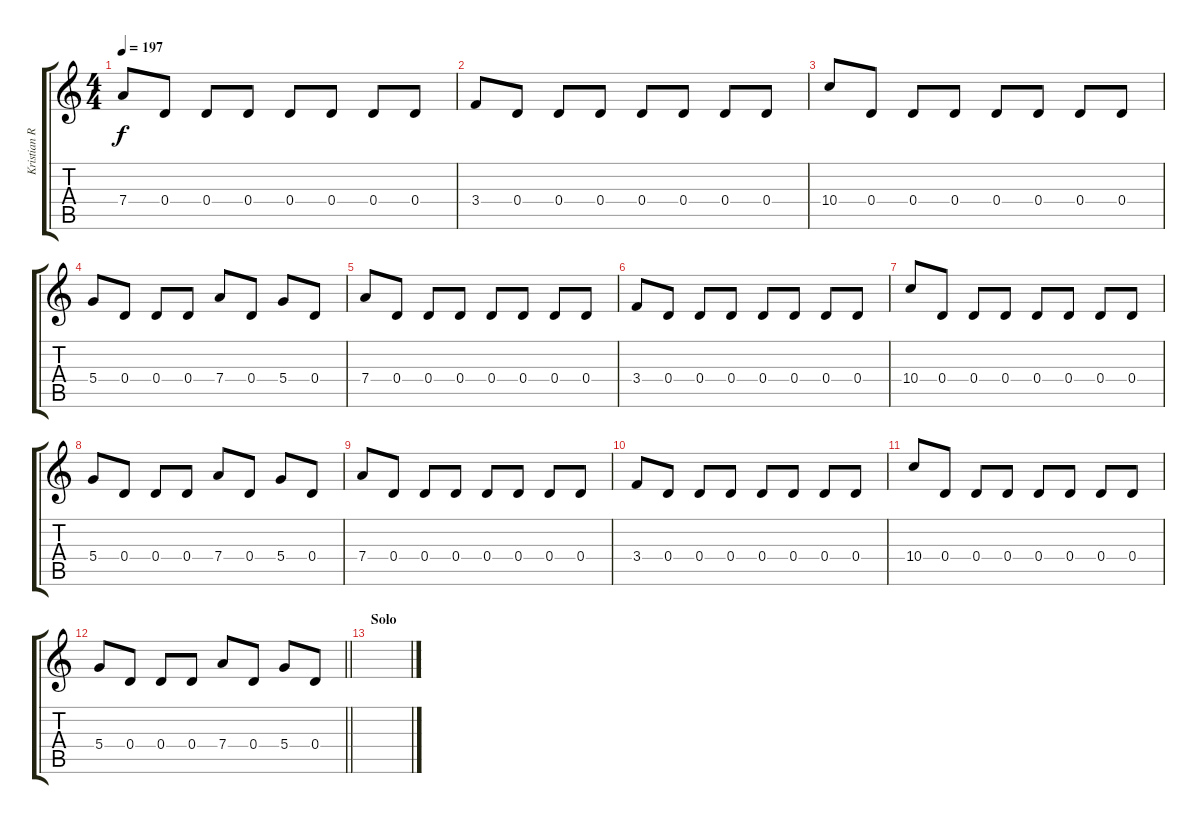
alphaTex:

\track ("Kristian Ranta" "Kristian R") {instrument overdrivenguitar}
\staff {score tabs}
\tuning (E4 B3 G3 D3 A2 E2) {hide}
\ts (4 4)
\tempo 197
\clef g2
\ks c
7.4.8{dy f} 0.4.8 0.4.8 0.4.8 0.4.8 0.4.8 0.4.8 0.4.8 |
3.4.8 0.4.8 0.4.8 0.4.8 0.4.8 0.4.8 0.4.8 0.4.8 |
10.4.8 0.4.8 0.4.8 0.4.8 0.4.8 0.4.8 0.4.8 0.4.8 |
5.4.8 0.4.8 0.4.8 0.4.8 7.4.8 0.4.8 5.4.8 0.4.8 |
7.4.8 0.4.8 0.4.8 0.4.8 0.4.8 0.4.8 0.4.8 0.4.8 |
3.4.8 0.4.8 0.4.8 0.4.8 0.4.8 0.4.8 0.4.8 0.4.8 |
10.4.8 0.4.8 0.4.8 0.4.8 0.4.8 0.4.8 0.4.8 0.4.8 |
5.4.8 0.4.8 0.4.8 0.4.8 7.4.8 0.4.8 5.4.8 0.4.8 |
7.4.8 0.4.8 0.4.8 0.4.8 0.4.8 0.4.8 0.4.8 0.4.8 |
3.4.8 0.4.8 0.4.8 0.4.8 0.4.8 0.4.8 0.4.8 0.4.8 |
10.4.8 0.4.8 0.4.8 0.4.8 0.4.8 0.4.8 0.4.8 0.4.8 |
\barLineRight lightlight
5.4.8 0.4.8 0.4.8 0.4.8 7.4.8 0.4.8 5.4.8 0.4.8 |
\section ("" "Solo")
